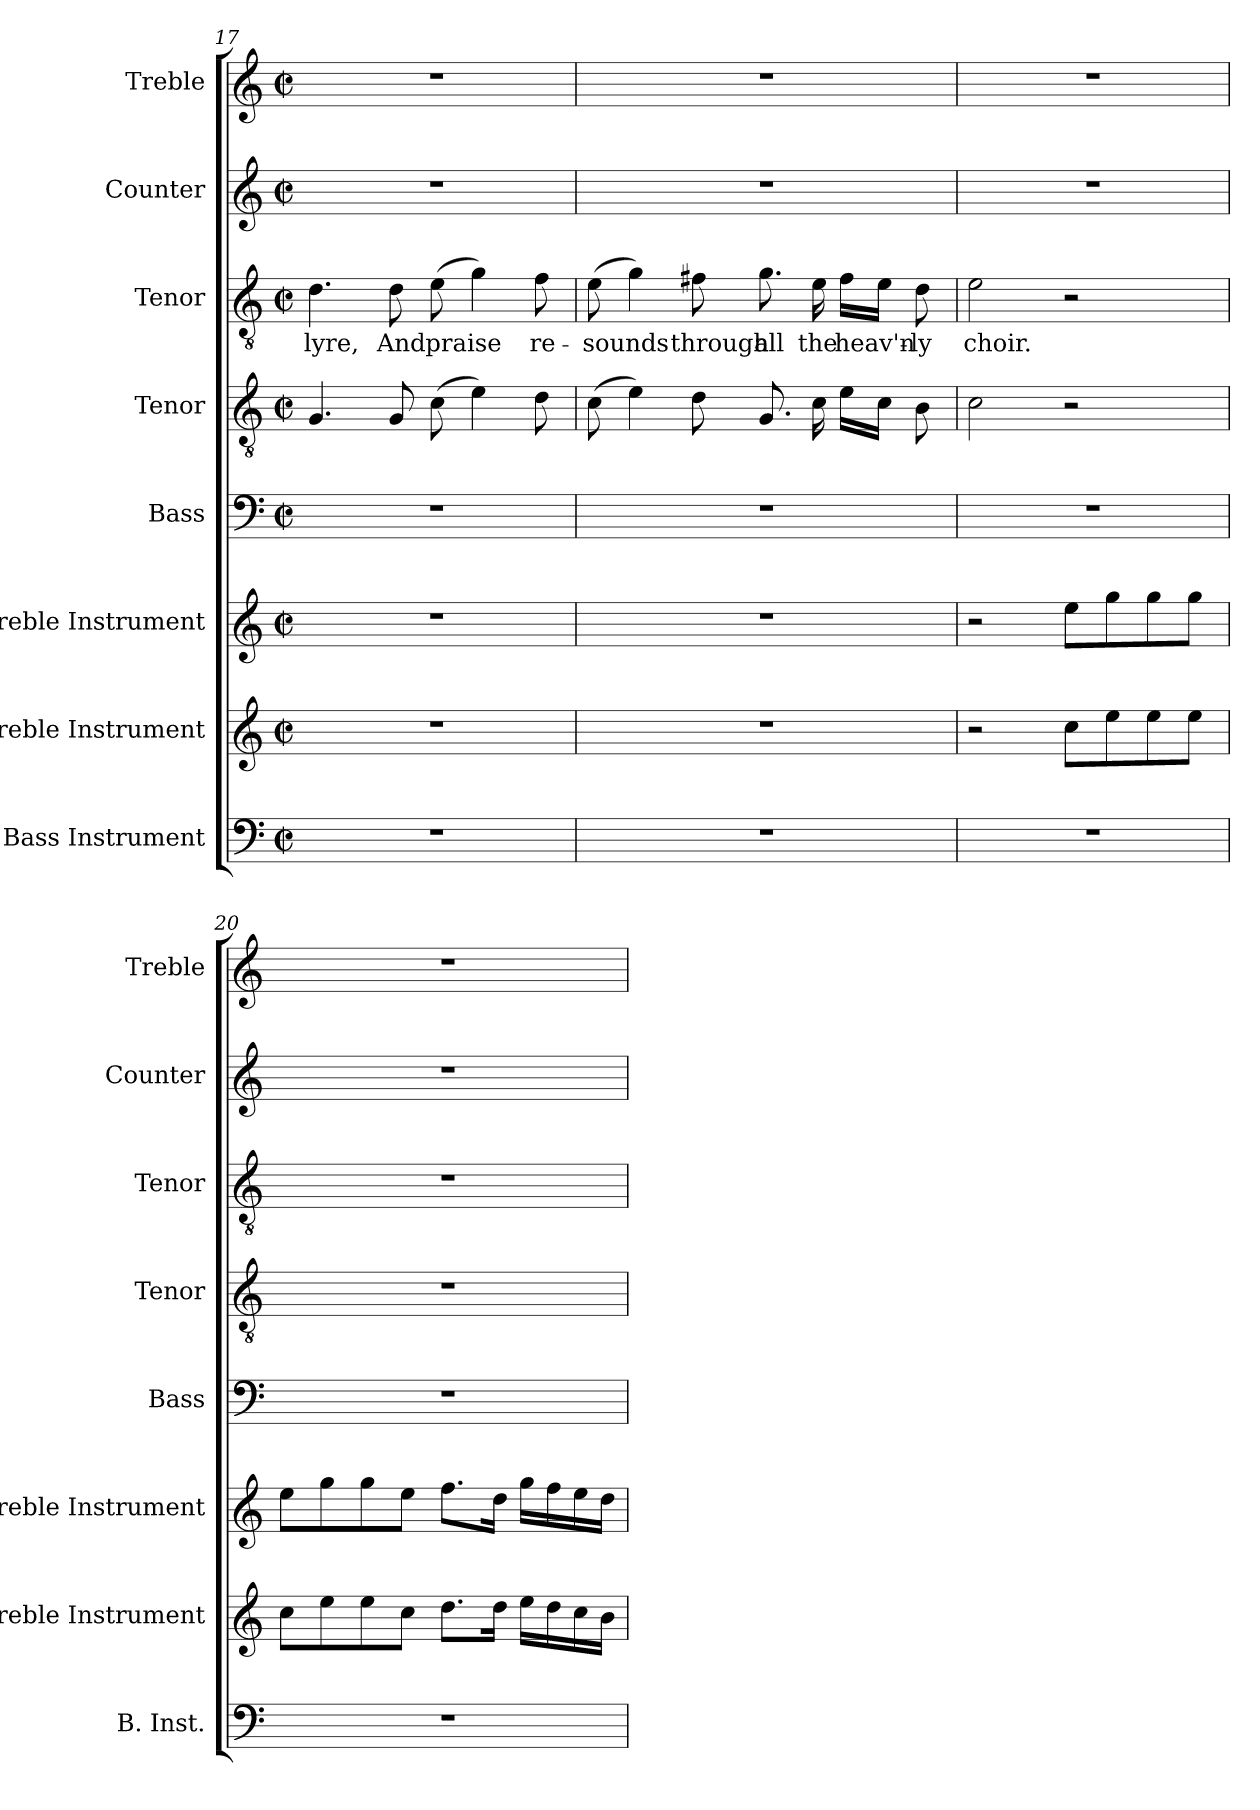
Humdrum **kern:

**kern	**kern	**kern	**kern	**kern	**kern	**text	**kern	**kern
*part8	*part7	*part6	*part5	*part4	*part3	*part3	*part2	*part1
*staff8	*staff7	*staff6	*staff5	*staff4	*staff3	*staff3	*staff2	*staff1
*I"Bass Instrument	*I"Treble Instrument	*I"Treble Instrument	*I"Bass	*I"Tenor	*I"Tenor	*	*I"Counter	*I"Treble
*I'B. Inst.	*I'Treble Instrument	*I'Treble Instrument	*I'Bass	*I'Tenor	*I'Tenor	*	*I'Counter	*I'Treble
*clefF4	*clefG2	*clefG2	*clefF4	*clefGv2	*clefGv2	*	*clefG2	*clefG2
*k[]	*k[]	*k[]	*k[]	*k[]	*k[]	*	*k[]	*k[]
*M2/2	*M2/2	*M2/2	*M2/2	*M2/2	*M2/2	*	*M2/2	*M2/2
*met(c|)	*met(c|)	*met(c|)	*met(c|)	*met(c|)	*met(c|)	*	*met(c|)	*met(c|)
=17	=17	=17	=17	=17	=17	=17	=17	=17
1r	1r	1r	1r	4.G/	4.d\	lyre,	1r	1r
.	.	.	.	8G/	8d\	And	.	.
.	.	.	.	(8c\	(8e\	praise	.	.
.	.	.	.	4e\)	4g\)	.	.	.
.	.	.	.	8d\	8f\	re-	.	.
!!LO:LB:g=z
=18	=18	=18	=18	=18	=18	=18	=18	=18
1r	1r	1r	1r	(8c\	(8e\	-sounds	1r	1r
.	.	.	.	4e\)	4g\)	.	.	.
.	.	.	.	8d\	8f#X\	through	.	.
.	.	.	.	8.G/	8.g\	all	.	.
.	.	.	.	16c\	16e\	the	.	.
.	.	.	.	16e\LL	16f#\LL	heav'n-	.	.
.	.	.	.	16c\JJ	16e\JJ	.	.	.
.	.	.	.	8B\	8d\	-ly	.	.
=19	=19	=19	=19	=19	=19	=19	=19	=19
1r	2r	2r	1r	2c\	2e\	choir.	1r	1r
.	8cc\L	8ee\L	.	2r	2r	.	.	.
.	8ee\	8gg\	.	.	.	.	.	.
.	8ee\	8gg\	.	.	.	.	.	.
.	8ee\J	8gg\J	.	.	.	.	.	.
=20	=20	=20	=20	=20	=20	=20	=20	=20
1r	8cc\L	8ee\L	1r	1r	1r	.	1r	1r
.	8ee\	8gg\	.	.	.	.	.	.
.	8ee\	8gg\	.	.	.	.	.	.
.	8cc\J	8ee\J	.	.	.	.	.	.
.	8.dd\L	8.ff\L	.	.	.	.	.	.
.	16dd\Jk	16dd\Jk	.	.	.	.	.	.
.	16ee\LL	16gg\LL	.	.	.	.	.	.
.	16dd\	16ff\	.	.	.	.	.	.
.	16cc\	16ee\	.	.	.	.	.	.
.	16b\JJ	16dd\JJ	.	.	.	.	.	.
=	=	=	=	=	=	=	=	=
*-	*-	*-	*-	*-	*-	*-	*-	*-
